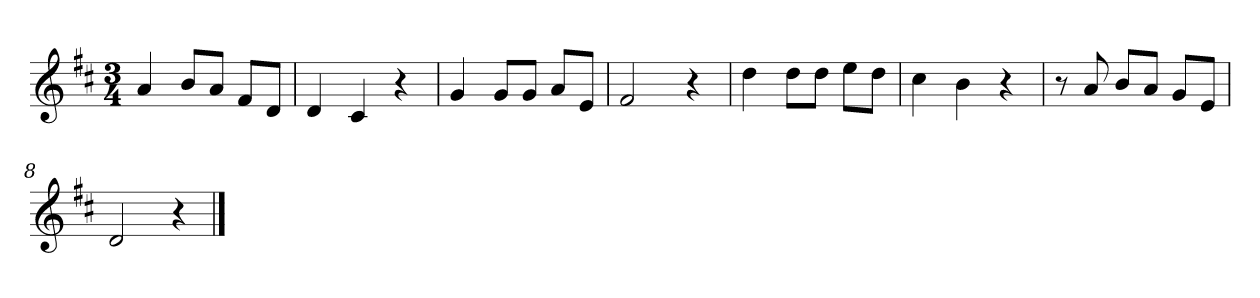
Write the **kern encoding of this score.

**kern
*part1
*staff1
*k[f#c#]
*M3/4
*MM120
=1
4a
8bL
8aJ
8f#L
8dJ
=2
4d
4c#
4r
=3
4g
8gL
8gJ
8aL
8eJ
=4
2f#
4r
=5
4dd
8ddL
8ddJ
8eeL
8ddJ
=6
4cc#
4b
4r
=7
8r
8a
8bL
8aJ
8gL
8eJ
=8
2d
4r
==
*-
